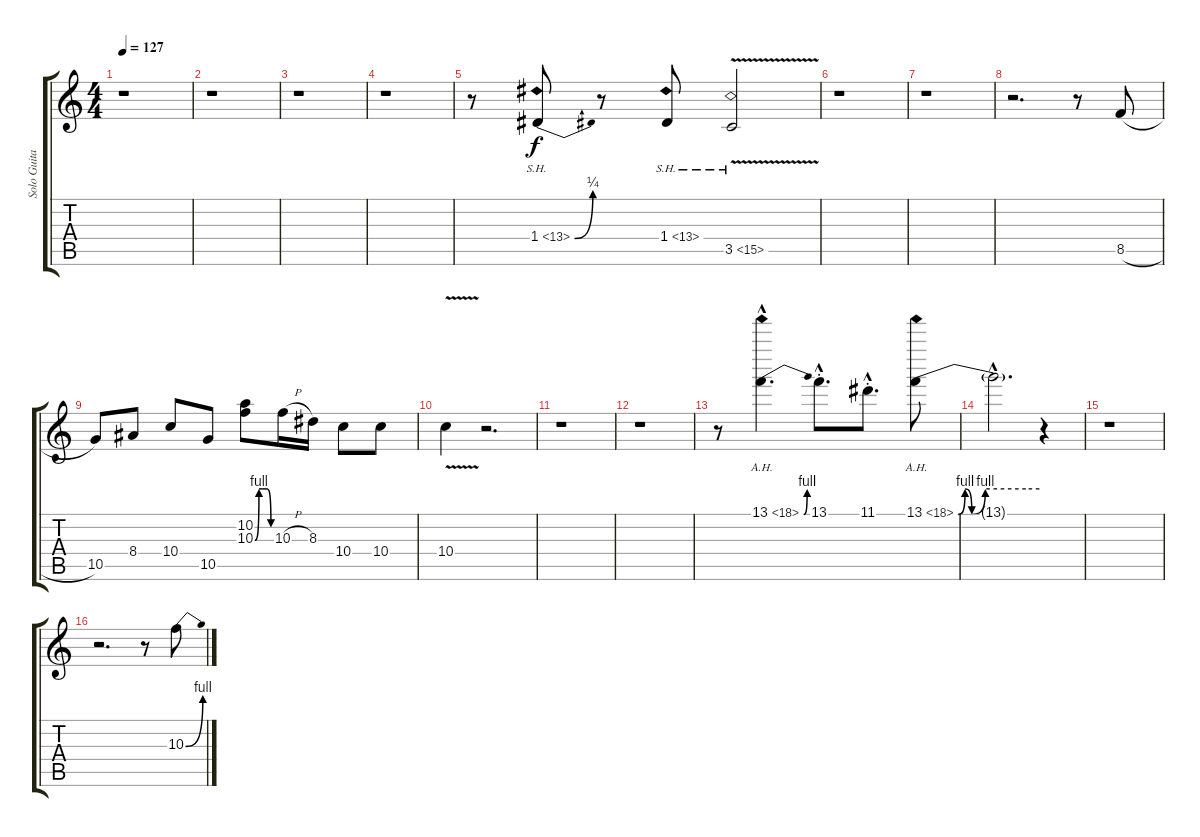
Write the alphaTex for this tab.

\track ("Solo Guitar" "Solo Guita") {instrument overdrivenguitar}
\staff {score tabs}
\tuning (E4 B3 G3 D3 A2 E2) {hide}
\ts (4 4)
\tempo 127
\clef g2
\ks c
r.1{dy f} |
r.1 |
r.1 |
r.1 |
r.8 1.4{be (bend 0 0 60 1) sh 12}.8 r.8 1.4{sh 12}.8 3.5{sh 12 v}.2 |
r.1 |
r.1 |
r.2{d} r.8 8.5{h}.8 |
10.5.8 8.4.8 10.4.8 10.5.8 (10.2 10.3{be (custom 0 0 15 4 30 4 45 4 60 0)}).8 10.3{h}.16 8.3.16 10.4.8 10.4.8 |
10.4{v}.4 r.2{d} |
r.1 |
r.1 |
r.8 13.1{be (bend 0 0 60 4) ah 5 hac}.4{d} 13.1{hac st}.8{d} 11.1{hac st}.8{d} 13.1{be (custom 0 0 5 4 10 0 20 4 50 4 60 4) ah 5}.8 |
13.1{hac t}.2{d} r.4 |
r.1 |
r.2{d} r.8 10.3{be (bend 0 0 60 4)}.8
